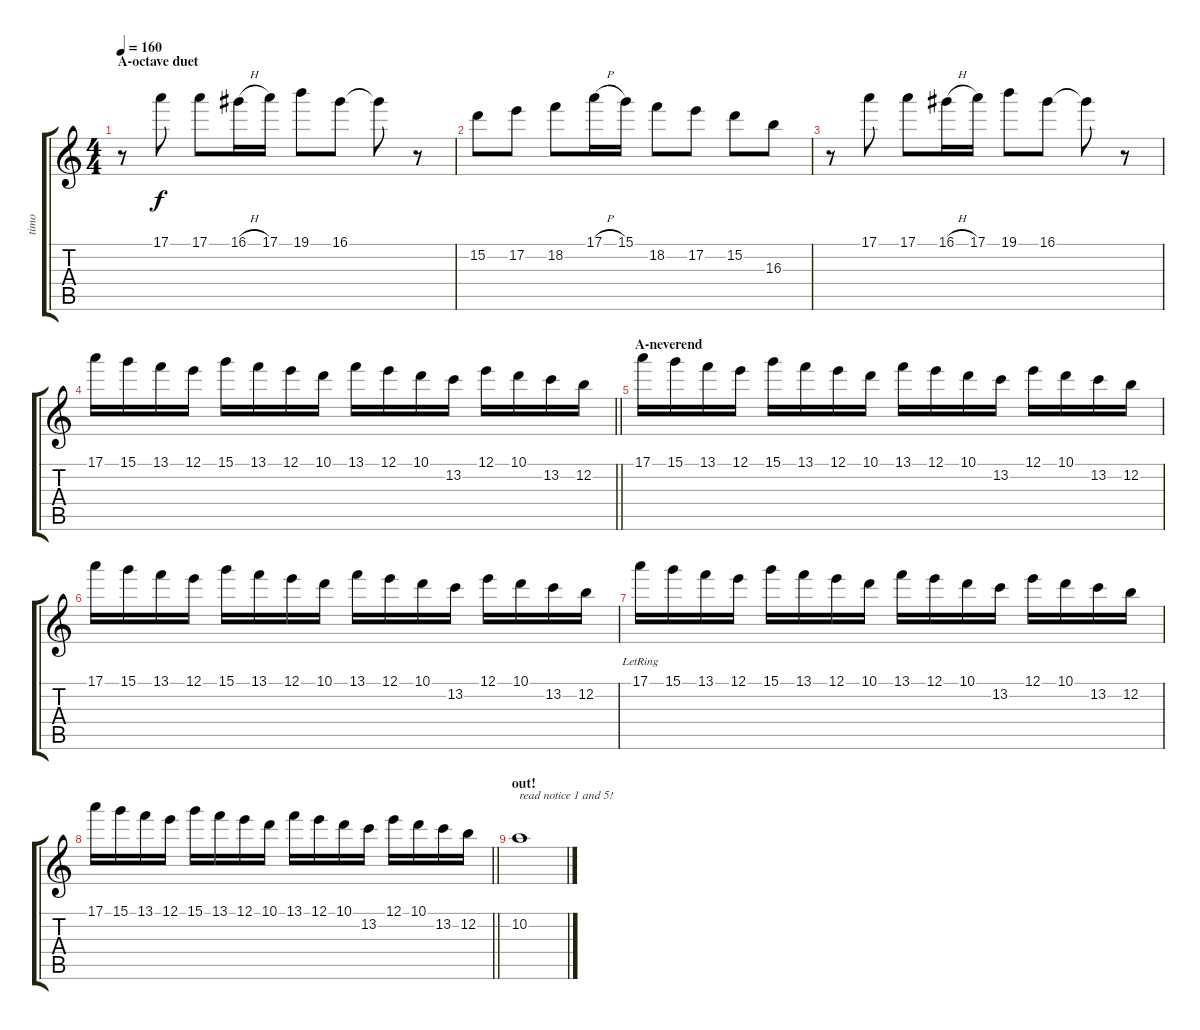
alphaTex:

\track ("timo" "timo") {instrument overdrivenguitar}
\staff {score tabs}
\tuning (E4 B3 G3 D3 A2 E2) {hide}
\ts (4 4)
\section ("" "A-octave duet")
\tempo 160
\clef g2
\ks c
r.8{dy f} 17.1.8 17.1.8 16.1{h}.16 17.1.16 19.1.8 16.1.8 16.1{t}.8 r.8 |
15.2.8 17.2.8 18.2.8 17.1{h}.16 15.1.16 18.2.8 17.2.8 15.2.8 16.3.8 |
r.8 17.1.8 17.1.8 16.1{h}.16 17.1.16 19.1.8 16.1.8 16.1{t}.8 r.8 |
\barLineRight lightlight
17.1.16 15.1.16 13.1.16 12.1.16 15.1.16 13.1.16 12.1.16 10.1.16 13.1.16 12.1.16 10.1.16 13.2.16 12.1.16 10.1.16 13.2.16 12.2.16 |
\section ("" "A-neverend")
17.1.16 15.1.16 13.1.16 12.1.16 15.1.16 13.1.16 12.1.16 10.1.16 13.1.16 12.1.16 10.1.16 13.2.16 12.1.16 10.1.16 13.2.16 12.2.16 |
17.1.16 15.1.16 13.1.16 12.1.16 15.1.16 13.1.16 12.1.16 10.1.16 13.1.16 12.1.16 10.1.16 13.2.16 12.1.16 10.1.16 13.2.16 12.2.16 |
17.1{lr}.16 15.1.16 13.1.16 12.1.16 15.1.16 13.1.16 12.1.16 10.1.16 13.1.16 12.1.16 10.1.16 13.2.16 12.1.16 10.1.16 13.2.16 12.2.16 |
\barLineRight lightlight
17.1.16 15.1.16 13.1.16 12.1.16 15.1.16 13.1.16 12.1.16 10.1.16 13.1.16 12.1.16 10.1.16 13.2.16 12.1.16 10.1.16 13.2.16 12.2.16 |
\section ("" "out!")
10.2.1{txt "read notice 1 and 5!"}
